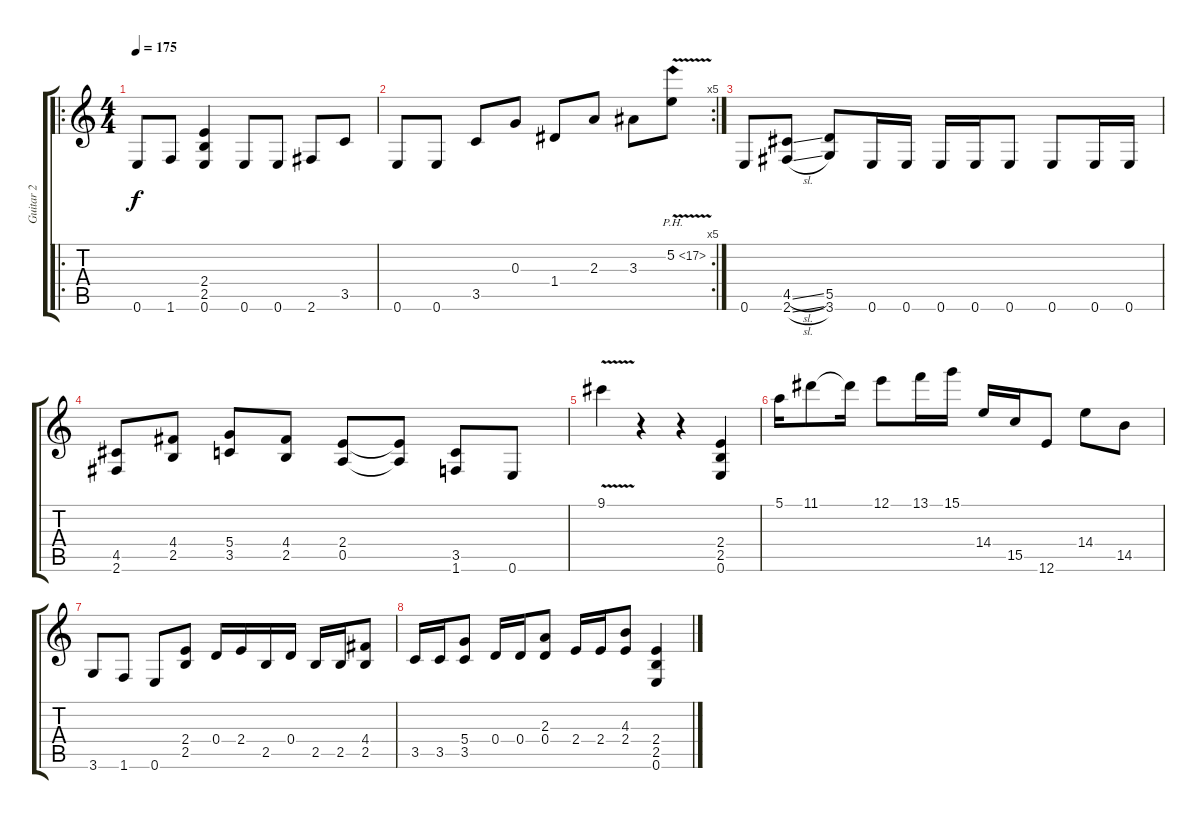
\track ("Guitar 2" "Guitar 2") {instrument distortionguitar}
\staff {score tabs}
\tuning (E4 B3 G3 D3 A2 E2) {hide}
\ro
\ts (4 4)
\tempo 175
\clef g2
\ks c
0.6.8{dy f} 1.6.8 (2.4 2.5 0.6).4 0.6.8 0.6.8 2.6.8 3.5.8 |
\rc 5
0.6.8 0.6.8 3.5.8 0.3.8 1.4.8 2.3.8 3.3.8 5.2{ph 12 v}.8 |
0.6.8 (4.5{sl} 2.6{sl}).8 (5.5 3.6).8 0.6.16 0.6.16 0.6.16 0.6.16 0.6.8 0.6.8 0.6.16 0.6.16 |
(4.5 2.6).8 (4.4 2.5).8 (5.4 3.5).8 (4.4 2.5).8 (2.4 0.5).8 (2.4{t} 0.5{t}).8 (3.5 1.6).8 0.6.8 |
9.1{v}.4 r.4 r.4 (2.4 2.5 0.6).4 |
5.1.16 11.1.8 11.1{t}.16 12.1.8 13.1.16 15.1.16 14.4.16 15.5.16 12.6.8 14.4.8 14.5.8 |
3.6.8 1.6.8 0.6.8 (2.4 2.5).8 0.4.16 2.4.16 2.5.16 0.4.16 2.5.16 2.5.16 (4.4 2.5).8 |
3.5.16 3.5.16 (5.4 3.5).8 0.4.16 0.4.16 (2.3 0.4).8 2.4.16 2.4.16 (4.3 2.4).8 (2.4 2.5 0.6).4
